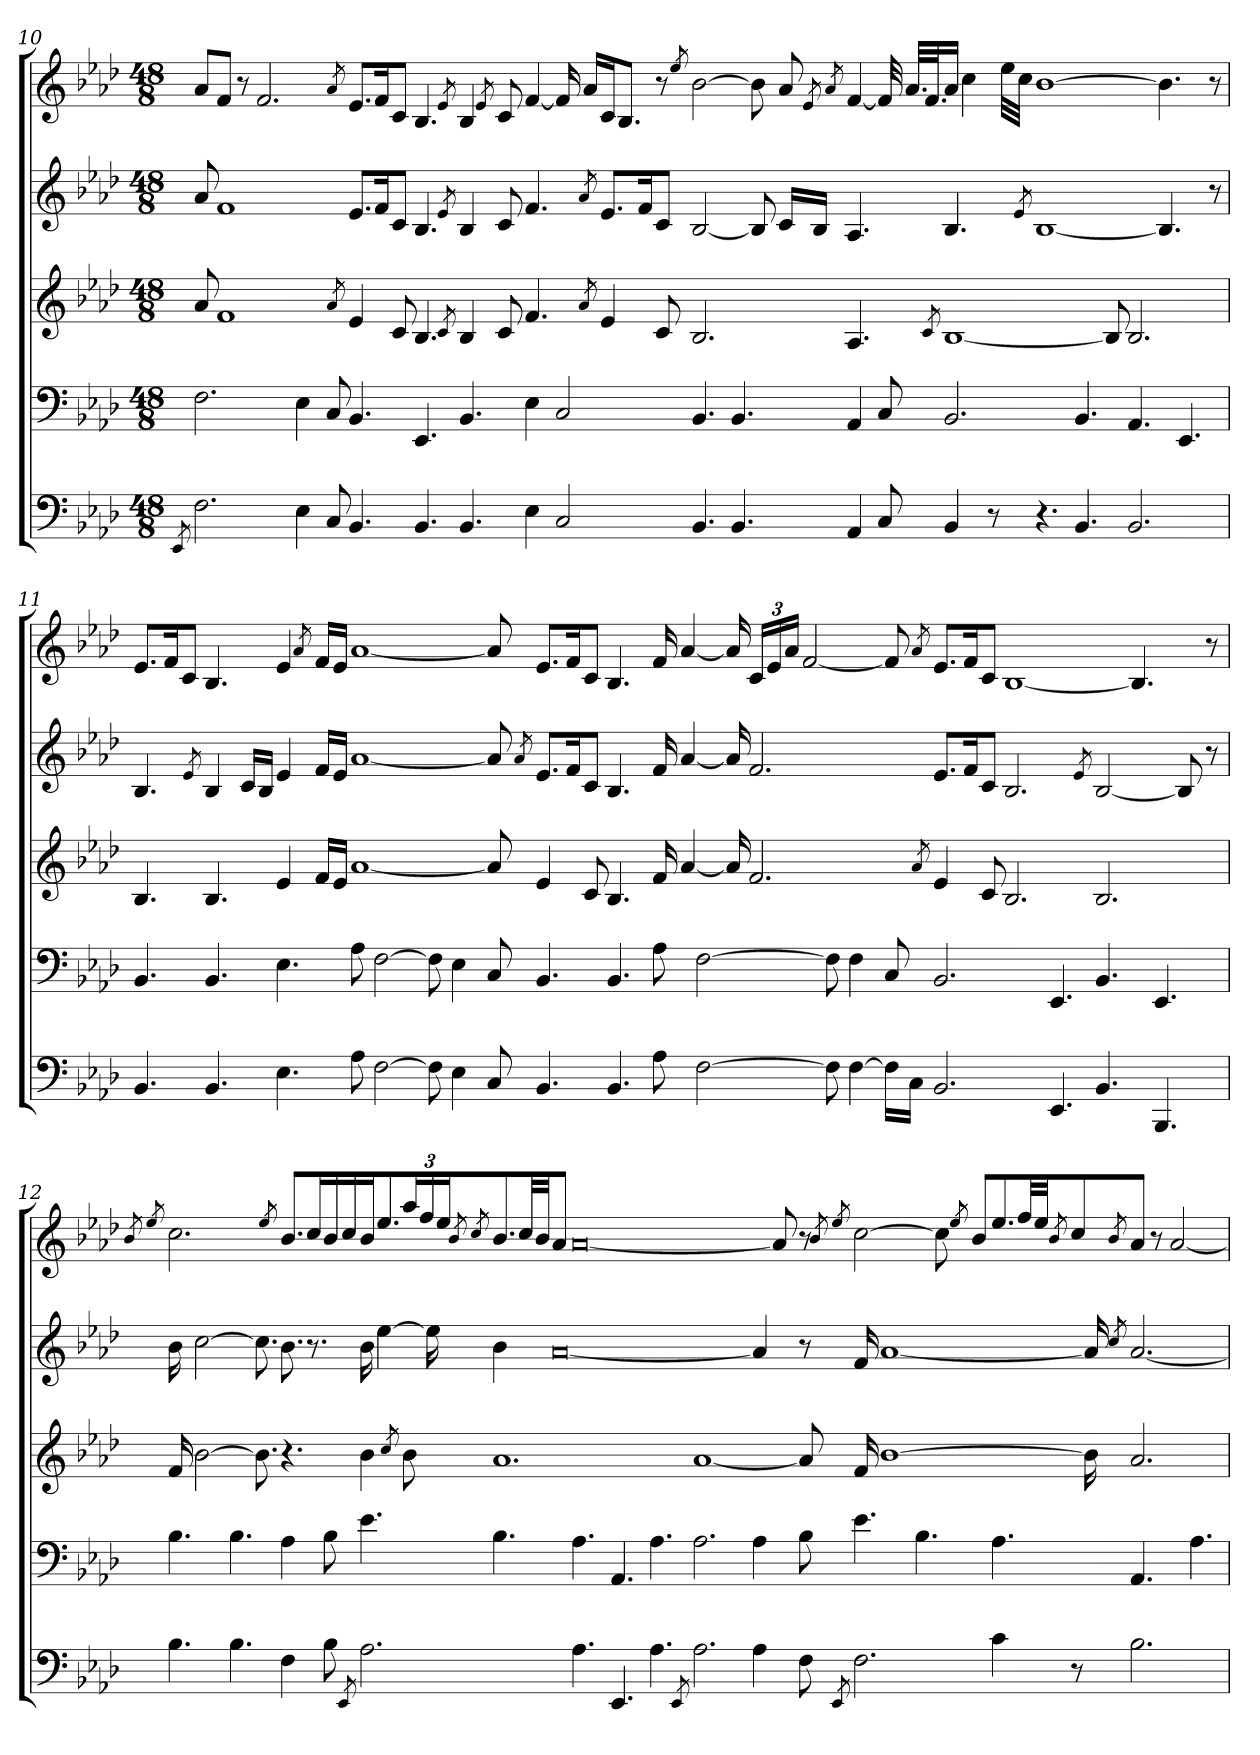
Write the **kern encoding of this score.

**kern	**kern	**kern	**kern	**kern
*part5	*part4	*part3	*part2	*part1
*staff5	*staff4	*staff3	*staff2	*staff1
*clefF4	*clefF4	*clefG2	*clefG2	*clefG2
*k[b-e-a-d-]	*k[b-e-a-d-]	*k[b-e-a-d-]	*k[b-e-a-d-]	*k[b-e-a-d-]
*M48/8	*M48/8	*M48/8	*M48/8	*M48/8
=10	=10	=10	=10	=10
8qEE-	.	.	.	.
2.F	2.F	8a-	8a-	8a-/L
.	.	1f	1f	8f/J
.	.	.	.	8r
.	.	.	.	2.f
4E-	4E-	.	.	.
8C	8C	.	.	.
.	.	8qa-	.	8qa-
4.BB-	4.BB-	4e-	8.e-/L	8.e-/L
.	.	.	16f/K	16f/K
.	.	8c	8c/J	8c/J
4.BB-	4.EE-	4.B-	4.B-	4.B-
.	.	8qc	8qe-	8qe-
4.BB-	4.BB-	4B-	4B-	4B-
.	.	.	.	8qe-
.	.	8c	8c	8c
4E-	4E-	4.f	4.f	[4f
2C	2C	.	.	16f]
.	.	.	.	16a-/LL
.	.	8qa-	8qa-	.
.	.	4e-	8.e-/L	16c/J
.	.	.	.	8.B-/J
.	.	.	16f/K	.
.	.	8c	8c/J	8r
.	.	.	.	8qee-
4.BB-	4.BB-	2.B-	[2B-	[2b-
4.BB-	4.BB-	.	.	.
.	.	.	8B-]	8b-]
.	.	.	16c/LL	8a-
.	.	.	16B-/JJ	.
.	.	.	.	8qe-
.	.	.	.	8qa-
4AA-	4AA-	4.A-	4.A-	[4f
8C	8C	.	.	32f]
.	.	.	.	32.a-/LLL
.	.	.	.	32.f/J
.	.	8qc	.	.
4BB-	2.BB-	[1B-	4.B-	16a-/JJ
.	.	.	.	4cc
8r	.	.	.	.
.	.	.	.	32ee-\LLL
.	.	.	.	32cc\JJJ
.	.	.	8qe-	.
4.r	.	.	[1B-	[1b-
4.BB-	4.BB-	.	.	.
.	.	8B-]	.	.
2.BB-	4.AA-	2.B-	.	.
.	.	.	4.B-]	4.b-]
.	4.EE-	.	.	.
.	.	.	8r	8r
=11	=11	=11	=11	=11
4.BB-	4.BB-	4.B-	4.B-	8.e-/L
.	.	.	.	16f/K
.	.	.	.	8c/J
.	.	.	8qe-	.
4.BB-	4.BB-	4.B-	4B-	4.B-
.	.	.	16c/LL	.
.	.	.	16B-/JJ	.
4.E-	4.E-	4e-	4e-	4e-
.	.	.	.	8qa-
.	.	16f/LL	16f/LL	16f/LL
.	.	16e-/JJ	16e-/JJ	16e-/JJ
8A-	8A-	[1a-	[1a-	[1a-
[2F	[2F	.	.	.
8F]	8F]	.	.	.
4E-	4E-	.	.	.
8C	8C	8a-]	8a-]	8a-]
.	.	.	8qa-	.
4.BB-	4.BB-	4e-	8.e-/L	8.e-/L
.	.	.	16f/K	16f/K
.	.	8c	8c/J	8c/J
4.BB-	4.BB-	4.B-	4.B-	4.B-
8A-	8A-	16f	16f	16f
.	.	[4a-	[4a-	[4a-
[2F	[2F	.	.	.
.	.	16a-]	16a-]	16a-]
.	.	2.f	2.f	24c/LL
.	.	.	.	24e-/
.	.	.	.	24a-/JJ
.	.	.	.	[2f
8F]	8F]	.	.	.
[4F	4F	.	.	.
16F\LL]	8C	.	.	8f]
16C\JJ	.	.	.	.
.	.	8qa-	.	8qa-
2.BB-	2.BB-	4e-	8.e-/L	8.e-/L
.	.	.	16f/K	16f/K
.	.	8c	8c/J	8c/J
.	.	2.B-	2.B-	[1B-
4.EE-	4.EE-	.	.	.
.	.	.	8qe-	.
4.BB-	4.BB-	2.B-	[2B-	.
.	.	.	.	4.B-]
4.BBB-	4.EE-	.	.	.
.	.	.	8B-]	.
.	.	.	8r	8r
=12	=12	=12	=12	=12
.	.	.	.	8qb-
.	.	.	.	8qee-
4.B-	4.B-	16f	16b-	2.cc
.	.	[2b-	[2cc	.
4.B-	4.B-	.	.	.
.	.	8.b-]	8.cc]	.
.	.	.	.	8qee-
4F	4A-	4.r	8.b-	8.b-/L
.	.	.	8.r	16cc/L
8B-	8B-	.	.	16b-/
.	.	.	.	16cc/
8qEE-	.	.	.	.
2.A-	4.e-	4b-	16b-	16b-/J
.	.	.	[4ee-	8.ee-/
.	.	8qcc	.	.
.	.	8b-	.	24aa-/L
.	.	.	.	24ff/
.	.	.	16ee-]	.
.	.	.	.	24ee-/J
.	.	.	.	8qb-/
.	.	.	.	8qcc/
.	4.B-	1.a-	4b-	8.b-/
.	.	.	.	32cc/LL
.	.	.	.	32b-/JJ
.	.	.	[0a-	8a-/J
4.A-	4.A-	.	.	[0a-
4.EE-	4.AA-	.	.	.
4.A-	4.A-	.	.	.
8qEE-	.	.	.	.
2.A-	2.A-	[1a-	.	.
4A-	4A-	.	4a-]	.
.	.	.	.	8a-]
8F	8B-	8a-]	8r	8r
.	.	.	.	8qb-
8qEE-	.	.	.	8qee-
2.F	4.e-	16f	16f	[2cc
.	.	[1b-	[1a-	.
.	4.B-	.	.	.
.	.	.	.	8cc]
.	.	.	.	8qee-
.	.	.	.	8b-/L
4c	4.A-	.	.	8.ee-/
.	.	.	.	32ff/LL
.	.	.	.	32ee-/JJ
.	.	.	.	8qb-/
8r	.	.	.	8cc/
.	.	16b-]	16a-]	.
.	.	.	8qcc	8qb-/
2.B-	4.AA-	2.a-	[2.a-	8a-/J
.	.	.	.	8r
.	.	.	.	[2a-
.	4.A-	.	.	.
=	=	=	=	=
*-	*-	*-	*-	*-
